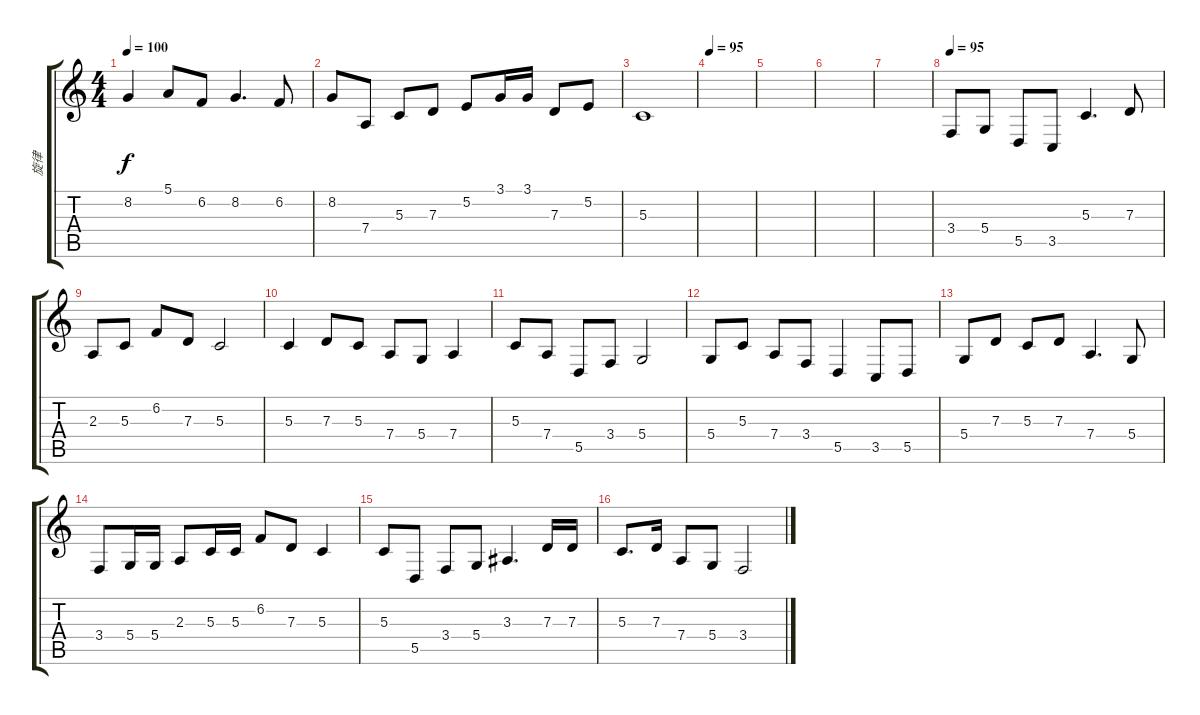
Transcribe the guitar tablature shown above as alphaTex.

\track ("旋律" "旋律") {instrument violin}
\staff {score tabs}
\tuning (E4 B3 G3 D3 A2 E2) {hide}
\ts (4 4)
\tempo 100
\clef g2
\ks c
8.2.4{dy f} 5.1.8 6.2.8 8.2.4{d} 6.2.8 |
8.2.8 7.4.8 5.3.8 7.3.8 5.2.8 3.1.16 3.1.16 7.3.8 5.2.8 |
5.3.1 |
\tempo 95
|
|
|
|
\tempo 95
3.4.8 5.4.8 5.5.8 3.5.8 5.3.4{d} 7.3.8 |
2.3.8 5.3.8 6.2.8 7.3.8 5.3.2 |
5.3.4 7.3.8 5.3.8 7.4.8{txt ""} 5.4.8 7.4.4 |
5.3.8 7.4.8 5.5.8 3.4.8 5.4.2 |
5.4.8 5.3.8 7.4.8 3.4.8 5.5.4 3.5.8 5.5.8 |
5.4.8 7.3.8 5.3.8 7.3.8 7.4.4{d} 5.4.8 |
3.4.8 5.4.16 5.4.16 2.3.8 5.3.16 5.3.16 6.2.8 7.3.8 5.3.4 |
5.3.8 5.5.8 3.4.8 5.4.8 3.3.4{d} 7.3.16 7.3.16 |
5.3.8{d} 7.3.16 7.4.8 5.4.8 3.4.2
